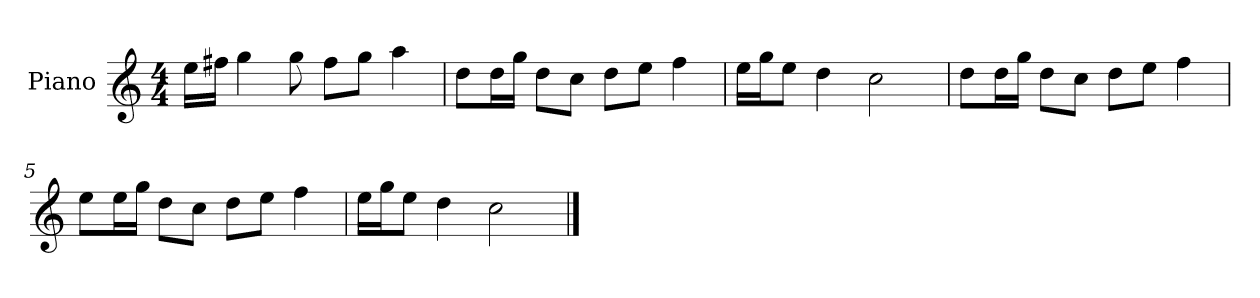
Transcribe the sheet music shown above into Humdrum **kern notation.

**kern
*part1
*staff1
*I"Piano
*I'P-no
*clefG2
*k[]
*M4/4
*MM90
=1
16ee\LL
16ff#X\JJ
4gg\
8gg\
8ff#\L
8gg\J
4aa\
=2
8dd\L
16dd\L
16gg\JJ
8dd\L
8cc\J
8dd\L
8ee\J
4ff\
=3
16ee\LL
16gg\J
8ee\J
4dd\
2cc\
=4
8dd\L
16dd\L
16gg\JJ
8dd\L
8cc\J
8dd\L
8ee\J
4ff\
=5
8ee\L
16ee\L
16gg\JJ
8dd\L
8cc\J
8dd\L
8ee\J
4ff\
!!LO:LB:g=z
=6
16ee\LL
16gg\J
8ee\J
4dd\
2cc\
==
*-
